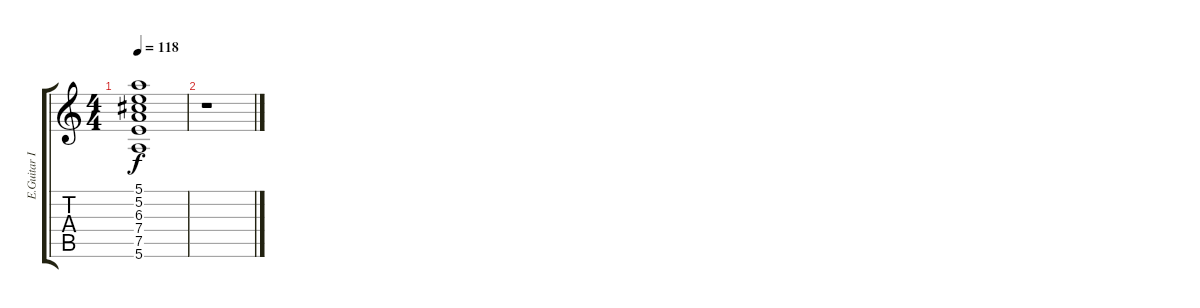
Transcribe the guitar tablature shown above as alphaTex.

\track ("E.Guitar II" "E.Guitar I") {instrument distortionguitar}
\staff {score tabs}
\tuning (E4 B3 G3 D3 A2 E2) {hide}
\ts (4 4)
\tempo 118
\clef g2
\ks c
(5.1{t} 5.2{t} 6.3{t} 7.4{t} 7.5{t} 5.6{t}).1{dy f} |
r.1
